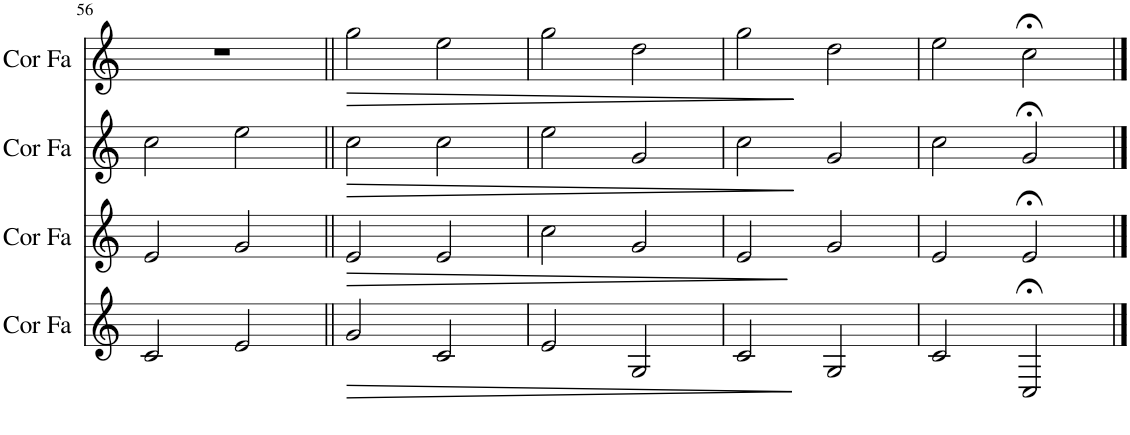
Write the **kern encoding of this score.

**kern	**dynam	**kern	**dynam	**kern	**dynam	**kern	**dynam
*part4	*part4	*part3	*part3	*part2	*part2	*part1	*part1
*staff4	*staff4	*staff3	*staff3	*staff2	*staff2	*staff1	*staff1
*I"Cor en Fa	*	*I"Cor en Fa	*	*I"Cor en Fa	*	*I"Cor en Fa	*
*I'Cor Fa	*	*I'Cor Fa	*	*I'Cor Fa	*	*I'Cor Fa	*
!!LO:PB:g=z
*clefG2	*	*clefG2	*	*clefG2	*	*clefG2	*
*Trd4c7	*	*Trd4c7	*	*Trd4c7	*	*Trd4c7	*
*k[]	*	*k[]	*	*k[]	*	*k[]	*
*M4/4	*	*M4/4	*	*M4/4	*	*M4/4	*
=56	=56	=56	=56	=56	=56	=56	=56
2c/	.	2e/	.	2cc\	.	1r	.
2e/	.	2g/	.	2ee\	.	.	.
=57||	=57||	=57||	=57||	=57||	=57||	=57||	=57||
!	!LO:HP:b	!	!LO:HP:b	!	!LO:HP:b	!	!LO:HP:b
2g/	>	2e/	>	2cc\	>	2gg\	>
2c/	.	2e/	.	2cc\	.	2ee\	.
.	]	.	]	.	]	.	]
=58	=58	=58	=58	=58	=58	=58	=58
2e/	.	2cc\	.	2ee\	.	2gg\	.
2G/	.	2g/	.	2g/	.	2dd\	.
=59	=59	=59	=59	=59	=59	=59	=59
2c/	.	2e/	.	2cc\	.	2gg\	.
2G/	.	2g/	.	2g/	.	2dd\	.
=60	=60	=60	=60	=60	=60	=60	=60
2c/	.	2e/	.	2cc\	.	2ee\	.
2C;</	.	2e;</	.	2g;</	.	2cc;<\	.
==	==	==	==	==	==	==	==
*-	*-	*-	*-	*-	*-	*-	*-
